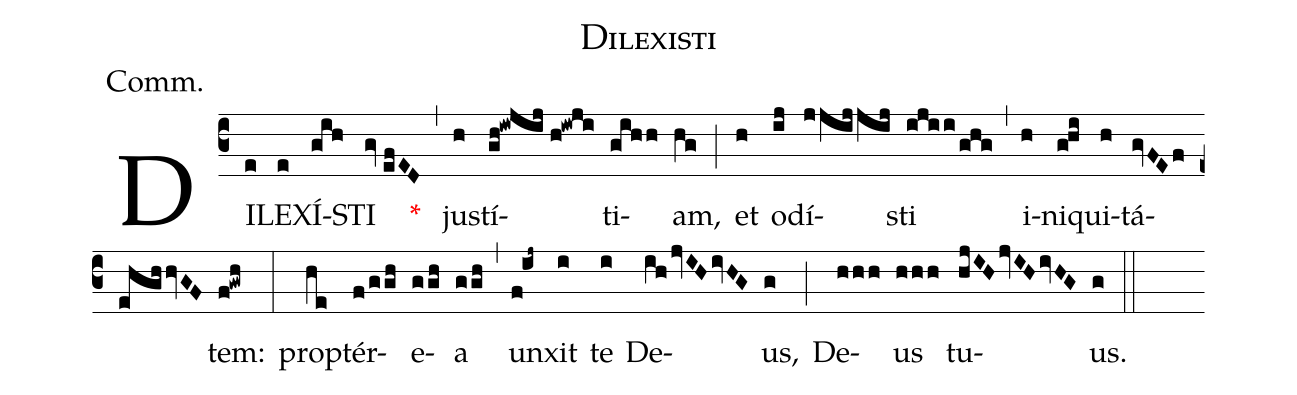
name:Dilexisti;
annotation:Comm.;
mode:IV.;
office-part:Communion;
%%
(c3) DI(e)LE(e)XÍ(gih)STI(gv//efED) <v>\red{*}</v>(,) ju(h)stí(gh!iwjij//h!iwji)ti(gihh)am,(hg) (;) et(h) o(ij)dí(jjijjij)sti(ijii/ghg) (,) i(h)ni(g!hi)qui(h)tá(gvFEf//ehghhvGF)tem:(f!gwh) (:) pro(he)ptér(f/ggh)e(ggh)a(ggh) (,) un(f!ij~)xit(i) te(i) De(ih/jvIHivHG)us,(g) (;) De(hhh)us(hhh) tu(hjIHjvIHivHG)us.(g) (::)
